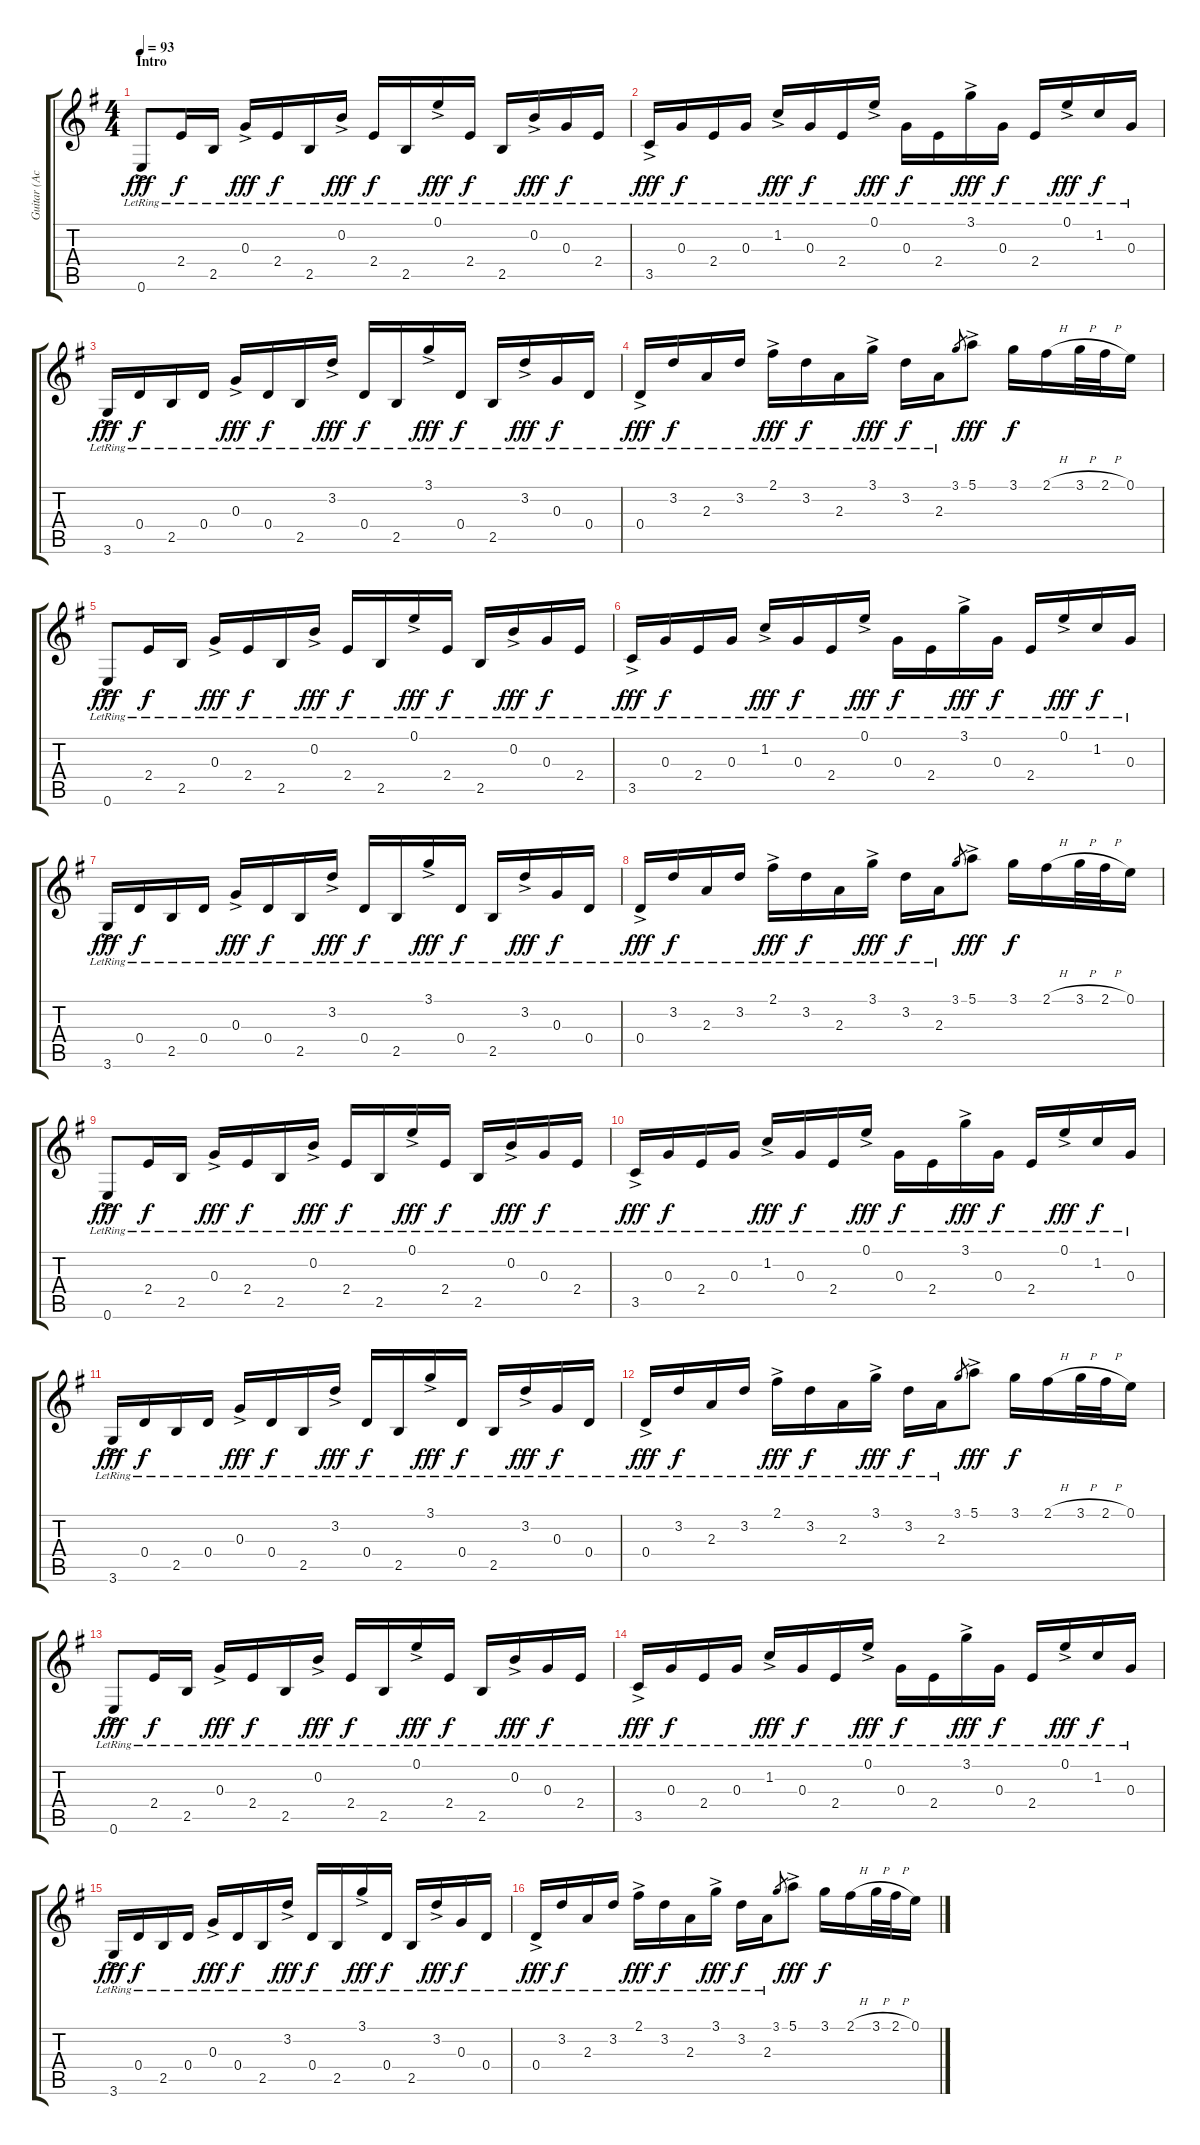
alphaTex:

\track ("Guitar (Acoustic/Clean)" "Guitar (Ac") {instrument acousticguitarsteel}
\staff {score tabs}
\tuning (E4 B3 G3 D3 A2 E2) {hide}
\ts (4 4)
\section ("" "Intro")
\tempo 93
\clef g2
\ks eminor
0.6{ac lr}.8{dy fff instrument acousticguitarsteel} 2.4{lr}.16{dy f} 2.5{lr}.16 0.3{ac lr}.16{dy fff} 2.4{lr}.16{dy f} 2.5{lr}.16 0.2{ac lr}.16{dy fff} 2.4{lr}.16{dy f} 2.5{lr}.16 0.1{ac lr}.16{dy fff} 2.4{lr}.16{dy f} 2.5{lr}.16 0.2{ac lr}.16{dy fff} 0.3{lr}.16{dy f} 2.4{lr}.16 |
3.5{ac lr}.16{dy fff} 0.3{lr}.16{dy f} 2.4{lr}.16 0.3{lr}.16 1.2{ac lr}.16{dy fff} 0.3{lr}.16{dy f} 2.4{lr}.16 0.1{ac lr}.16{dy fff} 0.3{lr}.16{dy f} 2.4{lr}.16 3.1{ac lr}.16{dy fff} 0.3{lr}.16{dy f} 2.4{lr}.16 0.1{ac lr}.16{dy fff} 1.2{lr}.16{dy f} 0.3{lr}.16 |
3.6{ac lr}.16{dy fff} 0.4{lr}.16{dy f} 2.5{lr}.16 0.4{lr}.16 0.3{ac lr}.16{dy fff} 0.4{lr}.16{dy f} 2.5{lr}.16 3.2{ac lr}.16{dy fff} 0.4{lr}.16{dy f} 2.5{lr}.16 3.1{ac lr}.16{dy fff} 0.4{lr}.16{dy f} 2.5{lr}.16 3.2{ac lr}.16{dy fff} 0.3{lr}.16{dy f} 0.4{lr}.16 |
0.4{ac lr}.16{dy fff} 3.2{lr}.16{dy f} 2.3{lr}.16 3.2{lr}.16 2.1{ac lr}.16{dy fff} 3.2{lr}.16{dy f} 2.3{lr}.16 3.1{ac lr}.16{dy fff} 3.2{lr}.16{dy f} 2.3{lr}.16 3.1.8{gr} 5.1{ac}.8{dy fff} 3.1.16{dy f} 2.1{h}.16 3.1{h}.32 2.1{h}.32 0.1.16 |
0.6{ac lr}.8{dy fff} 2.4{lr}.16{dy f} 2.5{lr}.16 0.3{ac lr}.16{dy fff} 2.4{lr}.16{dy f} 2.5{lr}.16 0.2{ac lr}.16{dy fff} 2.4{lr}.16{dy f} 2.5{lr}.16 0.1{ac lr}.16{dy fff} 2.4{lr}.16{dy f} 2.5{lr}.16 0.2{ac lr}.16{dy fff} 0.3{lr}.16{dy f} 2.4{lr}.16 |
3.5{ac lr}.16{dy fff} 0.3{lr}.16{dy f} 2.4{lr}.16 0.3{lr}.16 1.2{ac lr}.16{dy fff} 0.3{lr}.16{dy f} 2.4{lr}.16 0.1{ac lr}.16{dy fff} 0.3{lr}.16{dy f} 2.4{lr}.16 3.1{ac lr}.16{dy fff} 0.3{lr}.16{dy f} 2.4{lr}.16 0.1{ac lr}.16{dy fff} 1.2{lr}.16{dy f} 0.3{lr}.16 |
3.6{ac lr}.16{dy fff} 0.4{lr}.16{dy f} 2.5{lr}.16 0.4{lr}.16 0.3{ac lr}.16{dy fff} 0.4{lr}.16{dy f} 2.5{lr}.16 3.2{ac lr}.16{dy fff} 0.4{lr}.16{dy f} 2.5{lr}.16 3.1{ac lr}.16{dy fff} 0.4{lr}.16{dy f} 2.5{lr}.16 3.2{ac lr}.16{dy fff} 0.3{lr}.16{dy f} 0.4{lr}.16 |
0.4{ac lr}.16{dy fff} 3.2{lr}.16{dy f} 2.3{lr}.16 3.2{lr}.16 2.1{ac lr}.16{dy fff} 3.2{lr}.16{dy f} 2.3{lr}.16 3.1{ac lr}.16{dy fff} 3.2{lr}.16{dy f} 2.3{lr}.16 3.1.8{gr} 5.1{ac}.8{dy fff} 3.1.16{dy f} 2.1{h}.16 3.1{h}.32 2.1{h}.32 0.1.16 |
0.6{ac lr}.8{dy fff} 2.4{lr}.16{dy f} 2.5{lr}.16 0.3{ac lr}.16{dy fff} 2.4{lr}.16{dy f} 2.5{lr}.16 0.2{ac lr}.16{dy fff} 2.4{lr}.16{dy f} 2.5{lr}.16 0.1{ac lr}.16{dy fff} 2.4{lr}.16{dy f} 2.5{lr}.16 0.2{ac lr}.16{dy fff} 0.3{lr}.16{dy f} 2.4{lr}.16 |
3.5{ac lr}.16{dy fff} 0.3{lr}.16{dy f} 2.4{lr}.16 0.3{lr}.16 1.2{ac lr}.16{dy fff} 0.3{lr}.16{dy f} 2.4{lr}.16 0.1{ac lr}.16{dy fff} 0.3{lr}.16{dy f} 2.4{lr}.16 3.1{ac lr}.16{dy fff} 0.3{lr}.16{dy f} 2.4{lr}.16 0.1{ac lr}.16{dy fff} 1.2{lr}.16{dy f} 0.3{lr}.16 |
3.6{ac lr}.16{dy fff} 0.4{lr}.16{dy f} 2.5{lr}.16 0.4{lr}.16 0.3{ac lr}.16{dy fff} 0.4{lr}.16{dy f} 2.5{lr}.16 3.2{ac lr}.16{dy fff} 0.4{lr}.16{dy f} 2.5{lr}.16 3.1{ac lr}.16{dy fff} 0.4{lr}.16{dy f} 2.5{lr}.16 3.2{ac lr}.16{dy fff} 0.3{lr}.16{dy f} 0.4{lr}.16 |
0.4{ac lr}.16{dy fff} 3.2{lr}.16{dy f} 2.3{lr}.16 3.2{lr}.16 2.1{ac lr}.16{dy fff} 3.2{lr}.16{dy f} 2.3{lr}.16 3.1{ac lr}.16{dy fff} 3.2{lr}.16{dy f} 2.3{lr}.16 3.1.8{gr} 5.1{ac}.8{dy fff} 3.1.16{dy f} 2.1{h}.16 3.1{h}.32 2.1{h}.32 0.1.16 |
0.6{ac lr}.8{dy fff} 2.4{lr}.16{dy f} 2.5{lr}.16 0.3{ac lr}.16{dy fff} 2.4{lr}.16{dy f} 2.5{lr}.16 0.2{ac lr}.16{dy fff} 2.4{lr}.16{dy f} 2.5{lr}.16 0.1{ac lr}.16{dy fff} 2.4{lr}.16{dy f} 2.5{lr}.16 0.2{ac lr}.16{dy fff} 0.3{lr}.16{dy f} 2.4{lr}.16 |
3.5{ac lr}.16{dy fff} 0.3{lr}.16{dy f} 2.4{lr}.16 0.3{lr}.16 1.2{ac lr}.16{dy fff} 0.3{lr}.16{dy f} 2.4{lr}.16 0.1{ac lr}.16{dy fff} 0.3{lr}.16{dy f} 2.4{lr}.16 3.1{ac lr}.16{dy fff} 0.3{lr}.16{dy f} 2.4{lr}.16 0.1{ac lr}.16{dy fff} 1.2{lr}.16{dy f} 0.3{lr}.16 |
3.6{ac lr}.16{dy fff} 0.4{lr}.16{dy f} 2.5{lr}.16 0.4{lr}.16 0.3{ac lr}.16{dy fff} 0.4{lr}.16{dy f} 2.5{lr}.16 3.2{ac lr}.16{dy fff} 0.4{lr}.16{dy f} 2.5{lr}.16 3.1{ac lr}.16{dy fff} 0.4{lr}.16{dy f} 2.5{lr}.16 3.2{ac lr}.16{dy fff} 0.3{lr}.16{dy f} 0.4{lr}.16 |
0.4{ac lr}.16{dy fff} 3.2{lr}.16{dy f} 2.3{lr}.16 3.2{lr}.16 2.1{ac lr}.16{dy fff} 3.2{lr}.16{dy f} 2.3{lr}.16 3.1{ac lr}.16{dy fff} 3.2{lr}.16{dy f} 2.3{lr}.16 3.1.8{gr} 5.1{ac}.8{dy fff} 3.1.16{dy f} 2.1{h}.16 3.1{h}.32 2.1{h}.32 0.1.16
